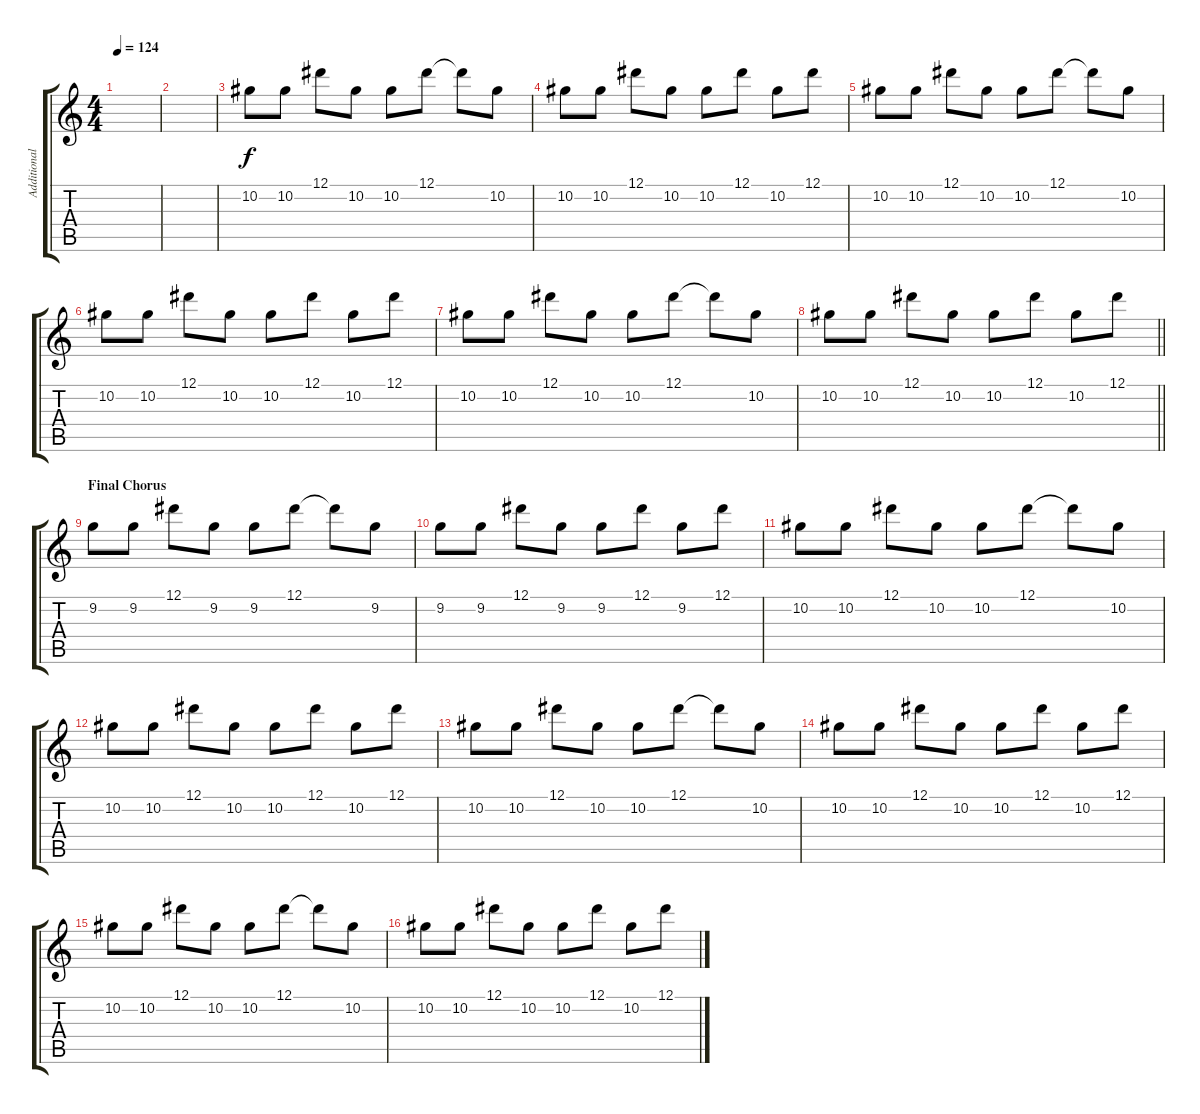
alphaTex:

\track ("Additional Guitar" "Additional") {instrument electricguitarclean}
\staff {score tabs}
\tuning (Eb4 Bb3 Gb3 Db3 Ab2 Eb2) {hide}
\ts (4 4)
\tempo 124
\clef g2
\ks c
|
|
10.2.8 10.2.8 12.1.8 10.2.8 10.2.8 12.1.8 12.1{t}.8 10.2.8 |
10.2.8 10.2.8 12.1.8 10.2.8 10.2.8 12.1.8 10.2.8 12.1.8 |
10.2.8 10.2.8 12.1.8 10.2.8 10.2.8 12.1.8 12.1{t}.8 10.2.8 |
10.2.8 10.2.8 12.1.8 10.2.8 10.2.8 12.1.8 10.2.8 12.1.8 |
10.2.8 10.2.8 12.1.8 10.2.8 10.2.8 12.1.8 12.1{t}.8 10.2.8 |
\barLineRight lightlight
10.2.8 10.2.8 12.1.8 10.2.8 10.2.8 12.1.8 10.2.8 12.1.8 |
\section ("" "Final Chorus")
9.2.8 9.2.8 12.1.8 9.2.8 9.2.8 12.1.8 12.1{t}.8 9.2.8 |
9.2.8 9.2.8 12.1.8 9.2.8 9.2.8 12.1.8 9.2.8 12.1.8 |
10.2.8 10.2.8 12.1.8 10.2.8 10.2.8 12.1.8 12.1{t}.8 10.2.8 |
10.2.8 10.2.8 12.1.8 10.2.8 10.2.8 12.1.8 10.2.8 12.1.8 |
10.2.8 10.2.8 12.1.8 10.2.8 10.2.8 12.1.8 12.1{t}.8 10.2.8 |
10.2.8 10.2.8 12.1.8 10.2.8 10.2.8 12.1.8 10.2.8 12.1.8 |
10.2.8 10.2.8 12.1.8 10.2.8 10.2.8 12.1.8 12.1{t}.8 10.2.8 |
10.2.8 10.2.8 12.1.8 10.2.8 10.2.8 12.1.8 10.2.8 12.1.8
